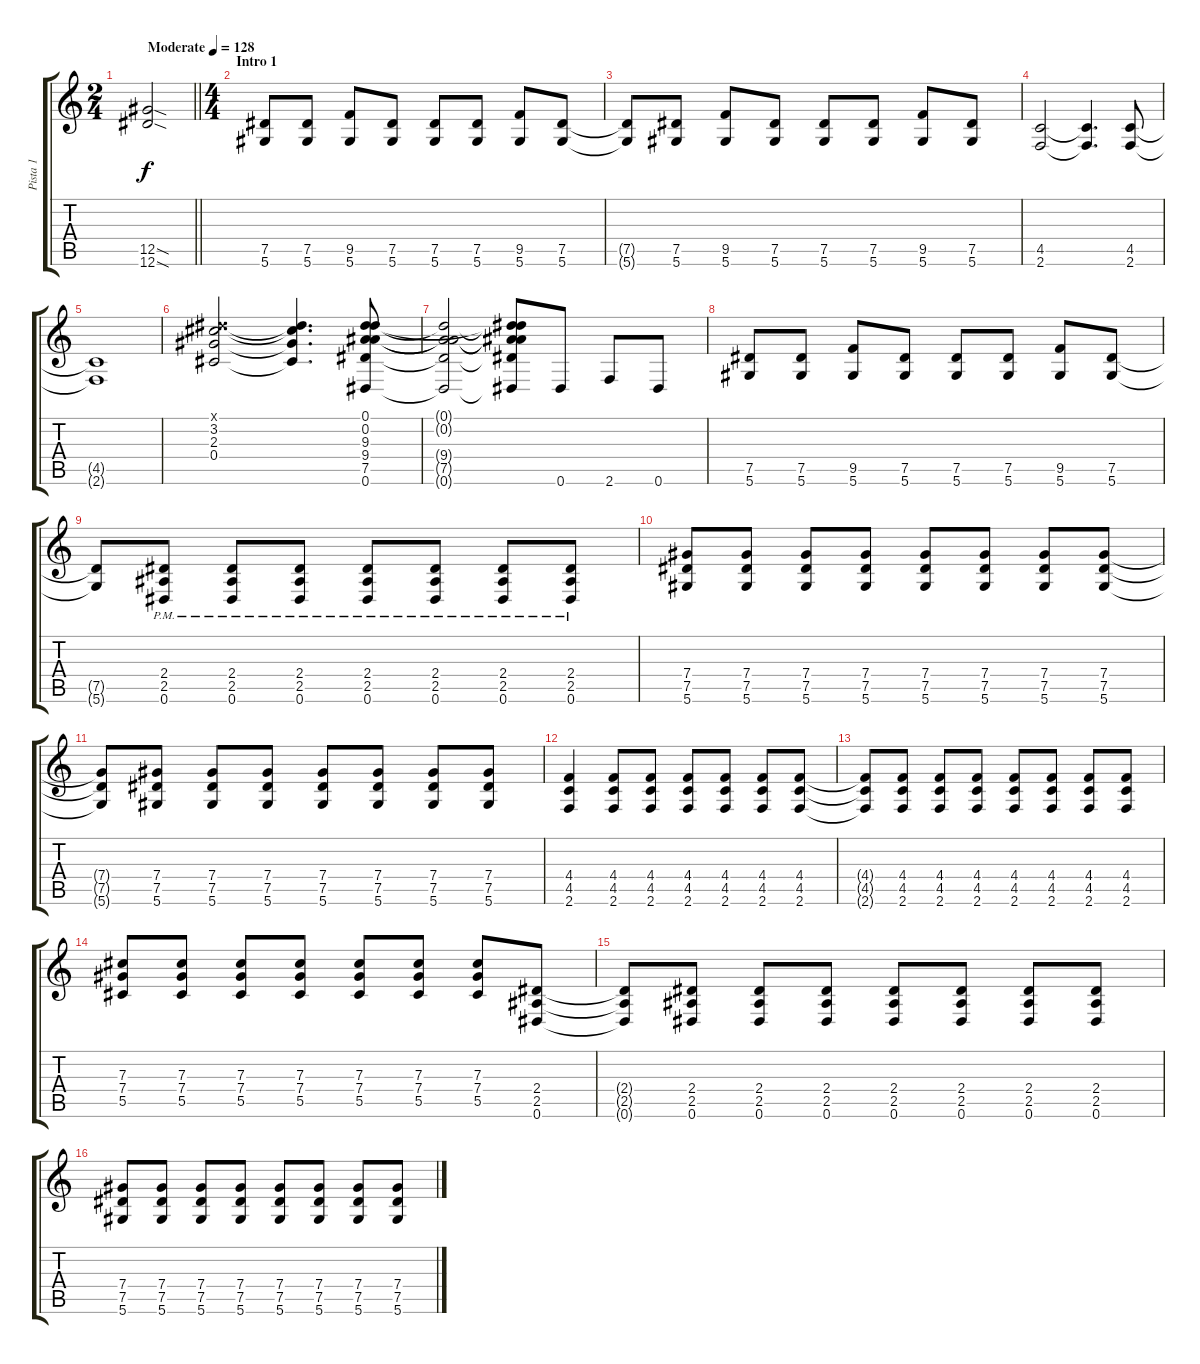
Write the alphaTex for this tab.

\track ("Pista 1" "Pista 1") {instrument distortionguitar}
\staff {score tabs}
\tuning (Eb4 Bb3 Gb3 Db3 Ab2 Eb2) {hide}
\ts (2 4)
\tempo (128 "Moderate")
\clef g2
\barLineRight lightlight
\ks c
(12.5{sod} 12.6{sod}).2{dy f instrument distortionguitar} |
\ts (4 4)
\section ("" "Intro 1")
(7.5 5.6).8 (7.5 5.6).8 (9.5 5.6).8 (7.5 5.6).8 (7.5 5.6).8 (7.5 5.6).8 (9.5 5.6).8 (7.5 5.6).8 |
(7.5{t} 5.6{t}).8 (7.5 5.6).8 (9.5 5.6).8 (7.5 5.6).8 (7.5 5.6).8 (7.5 5.6).8 (9.5 5.6).8 (7.5 5.6).8 |
(4.5 2.6).2 (4.5{t} 2.6{t}).4{d} (4.5 2.6).8 |
(4.5{t} 2.6{t}).1 |
(0.1{x} 3.2 2.3 0.4).2 (0.1{t} 3.2{t} 2.3{t} 0.4{t}).4{d} (0.1 0.2 9.3 9.4 7.5 0.6).8 |
(0.1{t} 0.2{t} 9.4{t} 7.5{t} 0.6{t}).2 (0.1{t} 0.2{t} 9.3{t} 9.4{t} 7.5{t} 0.6{t}).8 0.6.8 2.6.8 0.6.8 |
(7.5 5.6).8 (7.5 5.6).8 (9.5 5.6).8 (7.5 5.6).8 (7.5 5.6).8 (7.5 5.6).8 (9.5 5.6).8 (7.5 5.6).8 |
(7.5{t} 5.6{t}).8 (2.4{pm} 2.5{pm} 0.6{pm}).8 (2.4{pm} 2.5{pm} 0.6{pm}).8 (2.4{pm} 2.5{pm} 0.6{pm}).8 (2.4{pm} 2.5{pm} 0.6{pm}).8 (2.4{pm} 2.5{pm} 0.6{pm}).8 (2.4{pm} 2.5{pm} 0.6{pm}).8 (2.4{pm} 2.5{pm} 0.6{pm}).8 |
(7.4 7.5 5.6).8 (7.4 7.5 5.6).8 (7.4 7.5 5.6).8 (7.4 7.5 5.6).8 (7.4 7.5 5.6).8 (7.4 7.5 5.6).8 (7.4 7.5 5.6).8 (7.4 7.5 5.6).8 |
(7.4{t} 7.5{t} 5.6{t}).8 (7.4 7.5 5.6).8 (7.4 7.5 5.6).8 (7.4 7.5 5.6).8 (7.4 7.5 5.6).8 (7.4 7.5 5.6).8 (7.4 7.5 5.6).8 (7.4 7.5 5.6).8 |
(4.4 4.5 2.6).4 (4.4 4.5 2.6).8 (4.4 4.5 2.6).8 (4.4 4.5 2.6).8 (4.4 4.5 2.6).8 (4.4 4.5 2.6).8 (4.4 4.5 2.6).8 |
(4.4{t} 4.5{t} 2.6{t}).8 (4.4 4.5 2.6).8 (4.4 4.5 2.6).8 (4.4 4.5 2.6).8 (4.4 4.5 2.6).8 (4.4 4.5 2.6).8 (4.4 4.5 2.6).8 (4.4 4.5 2.6).8 |
(7.3 7.4 5.5).8 (7.3 7.4 5.5).8 (7.3 7.4 5.5).8 (7.3 7.4 5.5).8 (7.3 7.4 5.5).8 (7.3 7.4 5.5).8 (7.3 7.4 5.5).8 (2.4 2.5 0.6).8 |
(2.4{t} 2.5{t} 0.6{t}).8 (2.4 2.5 0.6).8 (2.4 2.5 0.6).8 (2.4 2.5 0.6).8 (2.4 2.5 0.6).8 (2.4 2.5 0.6).8 (2.4 2.5 0.6).8 (2.4 2.5 0.6).8 |
(7.4 7.5 5.6).8 (7.4 7.5 5.6).8 (7.4 7.5 5.6).8 (7.4 7.5 5.6).8 (7.4 7.5 5.6).8 (7.4 7.5 5.6).8 (7.4 7.5 5.6).8 (7.4 7.5 5.6).8
